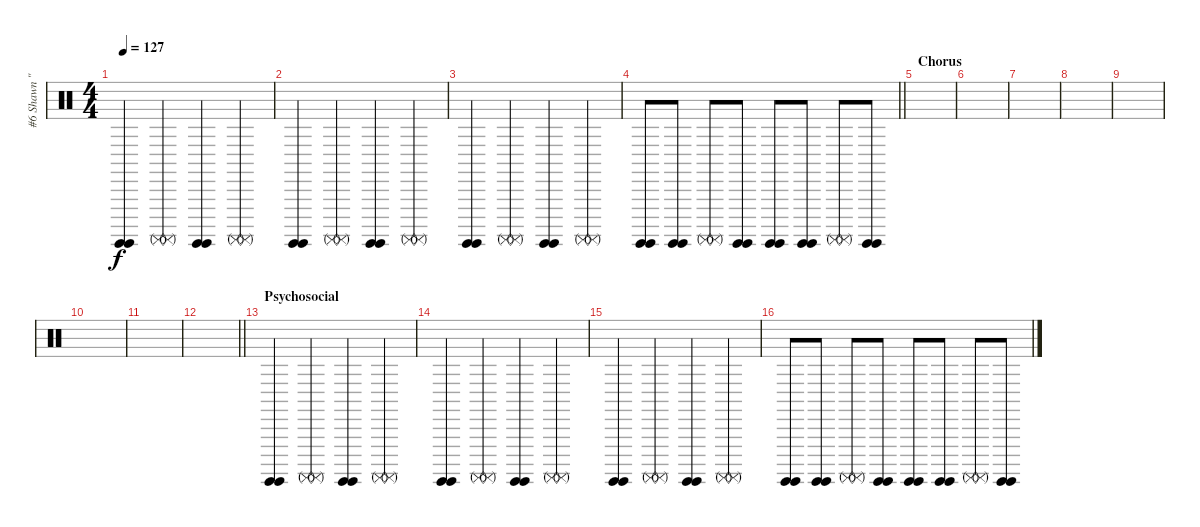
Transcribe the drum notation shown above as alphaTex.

\track ("#6 Shawn \"Clown\" Crahan" "#6 Shawn \"") {instrument percussion}
\staff {score}
\articulation defaults
\ts (4 4)
\tempo 127
\clef neutral
\ks c
("Surdo (hit)" "Surdo (hit)").4{dy f} ("Surdo (mute)" "Surdo (mute)").4 ("Surdo (hit)" "Surdo (hit)").4 ("Surdo (mute)" "Surdo (mute)").4 |
("Surdo (hit)" "Surdo (hit)").4 ("Surdo (mute)" "Surdo (mute)").4 ("Surdo (hit)" "Surdo (hit)").4 ("Surdo (mute)" "Surdo (mute)").4 |
("Surdo (hit)" "Surdo (hit)").4 ("Surdo (mute)" "Surdo (mute)").4 ("Surdo (hit)" "Surdo (hit)").4 ("Surdo (mute)" "Surdo (mute)").4 |
\barLineRight lightlight
("Surdo (hit)" "Surdo (hit)").8 ("Surdo (hit)" "Surdo (hit)").8 ("Surdo (mute)" "Surdo (mute)").8 ("Surdo (hit)" "Surdo (hit)").8 ("Surdo (hit)" "Surdo (hit)").8 ("Surdo (hit)" "Surdo (hit)").8 ("Surdo (mute)" "Surdo (mute)").8 ("Surdo (hit)" "Surdo (hit)").8 |
\section ("" "Chorus")
|
|
|
|
|
|
|
\barLineRight lightlight
|
\section ("" "Psychosocial")
("Surdo (hit)" "Surdo (hit)").4 ("Surdo (mute)" "Surdo (mute)").4 ("Surdo (hit)" "Surdo (hit)").4 ("Surdo (mute)" "Surdo (mute)").4 |
("Surdo (hit)" "Surdo (hit)").4 ("Surdo (mute)" "Surdo (mute)").4 ("Surdo (hit)" "Surdo (hit)").4 ("Surdo (mute)" "Surdo (mute)").4 |
("Surdo (hit)" "Surdo (hit)").4 ("Surdo (mute)" "Surdo (mute)").4 ("Surdo (hit)" "Surdo (hit)").4 ("Surdo (mute)" "Surdo (mute)").4 |
("Surdo (hit)" "Surdo (hit)").8 ("Surdo (hit)" "Surdo (hit)").8 ("Surdo (mute)" "Surdo (mute)").8 ("Surdo (hit)" "Surdo (hit)").8 ("Surdo (hit)" "Surdo (hit)").8 ("Surdo (hit)" "Surdo (hit)").8 ("Surdo (mute)" "Surdo (mute)").8 ("Surdo (hit)" "Surdo (hit)").8
